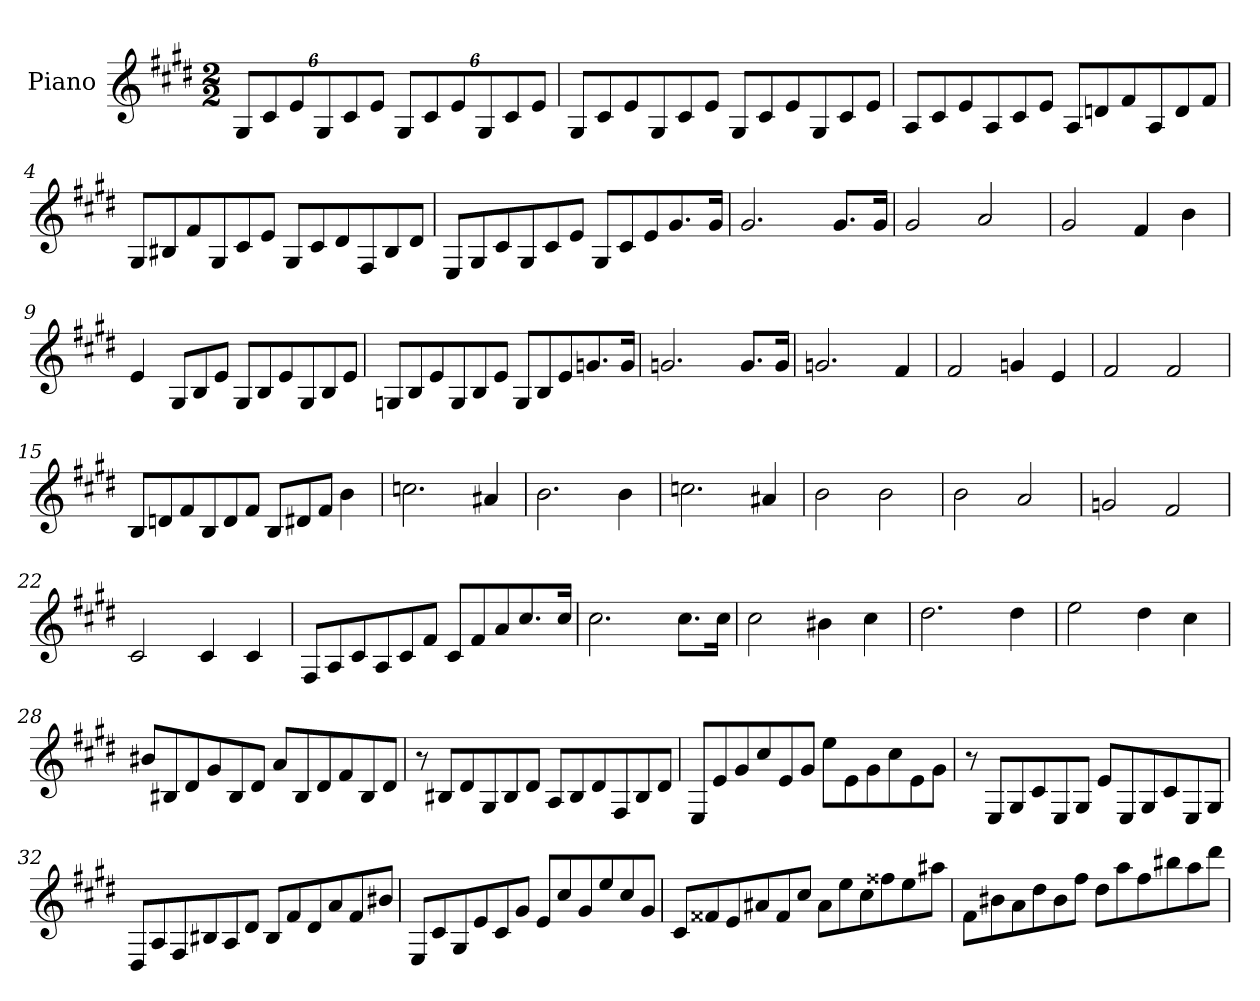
**kern
*part1
*staff1
*I"Piano
*I'Pno
*clefG2
*k[f#c#g#d#]
*c#:
*M2/2
*MM54
=1
12G#/L
12c#/
12e/
12G#/
12c#/
12e/J
12G#/L
12c#/
12e/
12G#/
12c#/
12e/J
=2
*Xtuplet
12G#/L
12c#/
12e/
12G#/
12c#/
12e/J
12G#/L
12c#/
12e/
12G#/
12c#/
12e/J
=3
12A/L
12c#/
12e/
12A/
12c#/
12e/J
12A/L
12dn/
12f#/
12A/
12d/
12f#/J
=4
12G#/L
12B#X/
12f#/
12G#/
12c#/
12e/J
12G#/L
12c#/
12d#/
12F#/
12B#/
12d#/J
=5
12E/L
12G#/
12c#/
12G#/
12c#/
12e/J
12G#/L
12c#/
12e/
8.g#/
16g#/Jk
=6
2.g#
8.g#/L
16g#/Jk
=7
2g#
2a
=8
2g#
4f#
4b
=9
4e
12G#/L
12B/
12e/J
12G#/L
12B/
12e/
12G#/
12B/
12e/J
=10
12Gn/L
12B/
12e/
12G/
12B/
12e/J
12G/L
12B/
12e/
8.gn/
16g/Jk
=11
2.gn
8.g/L
16g/Jk
=12
2.gn
4f#
=13
2f#
4gn
4e
=14
2f#
2f#
=15
12B/L
12dn/
12f#/
12B/
12d/
12f#/J
12B/L
12d#X/
12f#/J
4b
=16
2.ccn
4a#X
=17
2.b
4b
=18
2.ccn
4a#X
=19
2b
2b
=20
2b
2a
=21
2gn
2f#
=22
2c#
4c#
4c#
=23
12F#/L
12A/
12c#/
12A/
12c#/
12f#/J
12c#/L
12f#/
12a/
8.cc#/
16cc#/Jk
=24
2.cc#
8.cc#\L
16cc#\Jk
=25
2cc#
4b#X
4cc#
=26
2.dd#
4dd#
=27
2ee
4dd#
4cc#
=28
12b#X/L
12B#X/
12d#/
12g#/
12B#/
12d#/J
12a/L
12B#/
12d#/
12f#/
12B#/
12d#/J
=29
12r
12B#X/L
12d#/
12G#/
12B#/
12d#/J
12A/L
12B#/
12d#/
12F#/
12B#/
12d#/J
=30
12E/L
12e/
12g#/
12cc#/
12e/
12g#/J
12ee\L
12e\
12g#\
12cc#\
12e\
12g#\J
=31
12r
12E/L
12G#/
12c#/
12E/
12G#/J
12e/L
12E/
12G#/
12c#/
12E/
12G#/J
=32
12D#/L
12A/
12F#/
12B#X/
12A/
12d#/J
12B#/L
12f#/
12d#/
12a/
12f#/
12b#X/J
=33
12E/L
12c#/
12G#/
12e/
12c#/
12g#/J
12e/L
12cc#/
12g#/
12ee/
12cc#/
12g#/J
=34
12c#/L
12f##X/
12e/
12a#X/
12f##/
12cc#/J
12a#\L
12ee\
12cc#\
12ff##X\
12ee\
12aa#X\J
=35
12f#\L
12b#X\
12a\
12dd#\
12b#\
12ff#\J
12dd#\L
12aa\
12ff#\
12bb#X\
12aa\
12ddd#\J
=
*-
